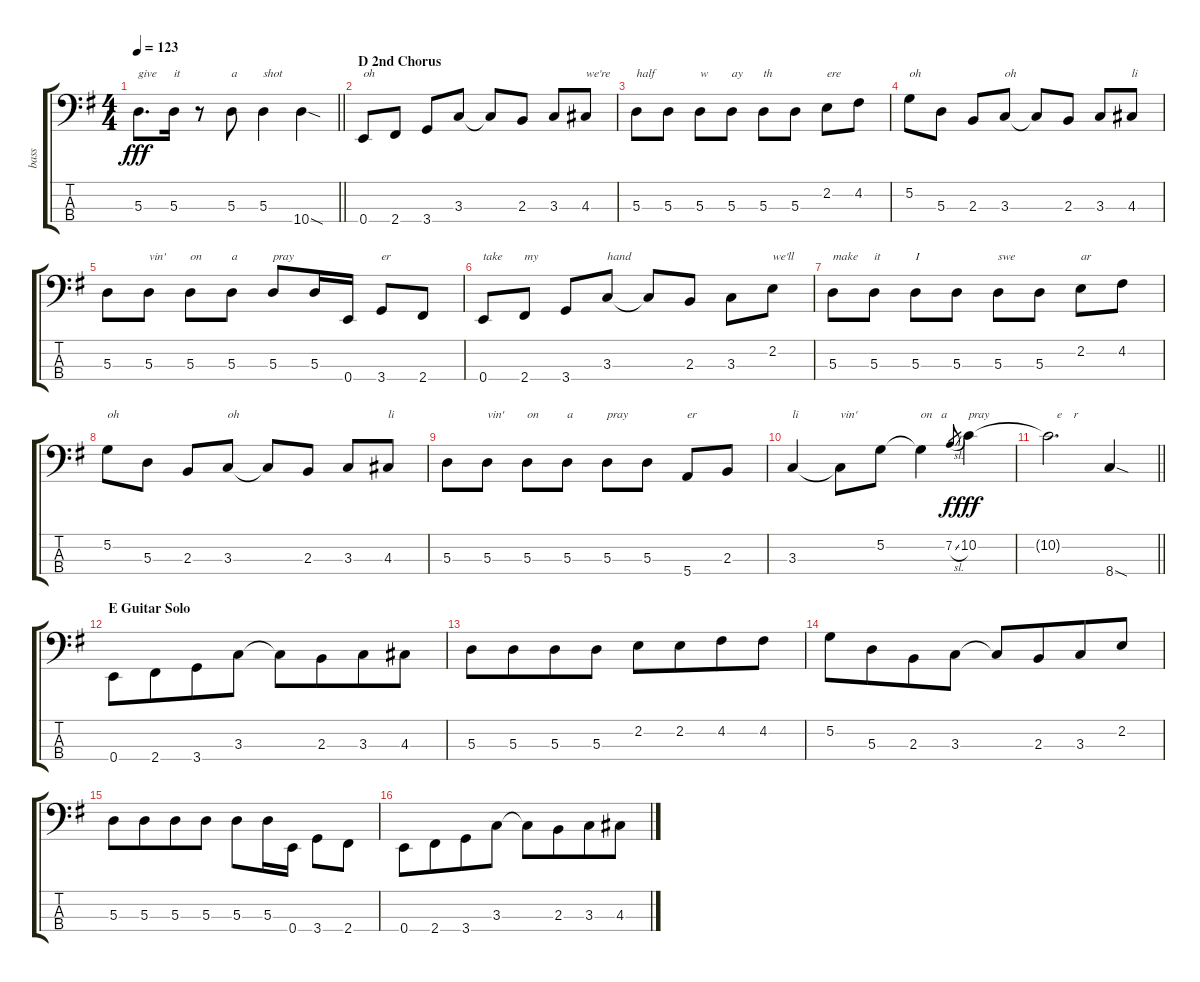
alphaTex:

\track ("bass" "bass") {instrument electricbasspick}
\staff {score tabs}
\tuning (G2 D2 A1 E1) {hide}
\ts (4 4)
\tempo 123
\clef f4
\barLineRight lightlight
\ks g
5.3.8{d txt "give" dy fff} 5.3.16{txt "it"} r.8 5.3.8{txt "a"} 5.3.4{txt "shot"} 10.4{sod}.4 |
\section ("" "D 2nd Chorus")
0.4.8{txt "oh"} 2.4.8 3.4.8 3.3.8 3.3{t}.8 2.3.8 3.3.8 4.3.8{txt "we're"} |
5.3.8{txt "half"} 5.3.8 5.3.8{txt "w"} 5.3.8{txt "ay"} 5.3.8{txt "th"} 5.3.8 2.2.8{txt "ere"} 4.2.8 |
5.2.8{txt "oh"} 5.3.8 2.3.8 3.3.8{txt "oh"} 3.3{t}.8 2.3.8 3.3.8 4.3.8{txt "li"} |
5.3.8 5.3.8{txt "vin'"} 5.3.8{txt "on"} 5.3.8{txt "a"} 5.3.8{txt "pray"} 5.3.16 0.4.16 3.4.8{txt "er"} 2.4.8 |
0.4.8{txt "take"} 2.4.8{txt "my"} 3.4.8 3.3.8{txt "hand"} 3.3{t}.8 2.3.8 3.3.8 2.2.8{txt "we'll"} |
5.3.8{txt "make"} 5.3.8{txt "it"} 5.3.8{txt "I"} 5.3.8 5.3.8{txt "swe"} 5.3.8 2.2.8{txt "ar"} 4.2.8 |
5.2.8{txt "oh"} 5.3.8 2.3.8 3.3.8{txt "oh"} 3.3{t}.8 2.3.8 3.3.8 4.3.8{txt "li"} |
5.3.8 5.3.8{txt "vin'"} 5.3.8{txt "on"} 5.3.8{txt "a"} 5.3.8{txt "pray"} 5.3.8 5.4.8{txt "er"} 2.3.8 |
3.3.4{txt "li"} 3.3{t}.8{txt "vin'"} 5.2.8 5.2{t}.4{txt "on   a"} 7.2{sl}.8{gr dy f} 10.2.4{txt "pray" dy fff} |
\barLineRight lightlight
10.2{t}.2{d txt "   e    r"} 8.4{sod}.4 |
\section ("" "E Guitar Solo")
0.4.8{beam Down} 2.4.8{beam Down beam merge} 3.4.8{beam Down} 3.3.8{beam Down} 3.3{t}.8{beam Down} 2.3.8{beam Down beam merge} 3.3.8{beam Down} 4.3.8{beam Down} |
5.3.8 5.3.8{beam merge} 5.3.8 5.3.8 2.2.8 2.2.8{beam merge} 4.2.8 4.2.8 |
5.2.8 5.3.8{beam merge} 2.3.8 3.3.8 3.3{t}.8 2.3.8{beam merge} 3.3.8 2.2.8 |
5.3.8 5.3.8{beam merge} 5.3.8 5.3.8 5.3.8{beam Down} 5.3.16{beam Down} 0.4.16{beam Down} 3.4.8{beam Down} 2.4.8{beam Down} |
0.4.8{beam Down} 2.4.8{beam Down beam merge} 3.4.8{beam Down} 3.3.8{beam Down} 3.3{t}.8{beam Down} 2.3.8{beam Down beam merge} 3.3.8{beam Down} 4.3.8{beam Down}
